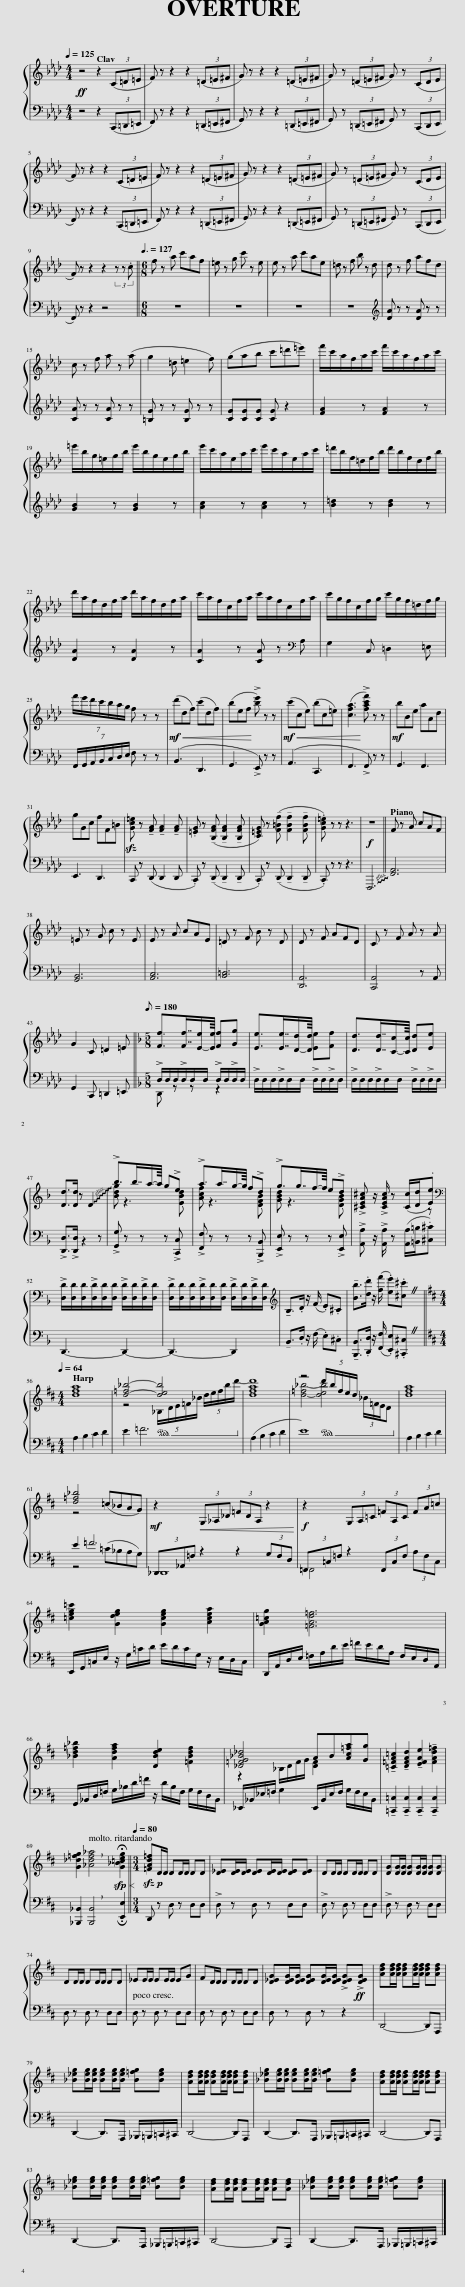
X:1
%%score { ( 1 4 5 ) | ( 2 3 ) }
L:1/8
Q:1/4=125
M:4/4
I:linebreak $
K:Ab
V:1 treble
V:4 treble
V:5 treble
V:2 bass
V:3 bass
V:1
!ff! z4 z2 (3(C=D=E | F) z z2 z2 (3(=D=E^F | G) z z2 z2 (3(=D=E^F | G) z (3(=D=E^F G) z (3(CDE |$ F) z z2 z2 (3(C=D=E | %5
 F) z z2 z2 (3(=D=E^F | G) z z2 z2 (3(=D=E^F | G) z (3(=D=E^F G) z (3(CDE |$ F) z z2 z2 (3z z .c ||[M:6/8][Q:3/8=127] f z a c'af | %10
 =e z g c' z e | e z a c'ae | =d z f b z d | d z f afd |$ c z f a z (a | %15
 g2 =d =e2 f) | (gab c'=d'=e') | f'/c'/a/f/a/c'/ f'/c'/a/f/a/c'/ |$ =e'/b/g/=e/g/b/ e'/b/g/e/g/b/ | e'/c'/a/e/a/c'/ e'/c'/a/e/a/c'/ | %20
 =d'/b/f/=d/f/b/ d'/b/f/d/f/b/ |$ d'/a/f/d/f/a/ d'/a/f/d/f/a/ | c'/a/f/c/f/a/ c'/a/f/c/f/a/ | c'/g/f/c/f/g/ c'/g/f/=d/f/g/ |$ (7:6:7f'/e'/d'/c'/b/a/g/ f z z | %25
!mf! (d'!<(!df) (c'df) | (bef!<)! !>![be']) z z |!mf! (c'!<(!ce) (bc=e) | ([cfa]3!<)! !>![fac'f']) z z |!mf! b!<(!Be aAd |$ %30
 gGc fF=B!<)! |!sfz!!fff! [Gc=e] z !tenuto![FA] !tenuto![FA]2 !tenuto![FA] | .[=EG] z (!tenuto![B,FA] !tenuto![B,FA]2 !tenuto![B,FA] |!<(! [C=EG]) z (!tenuto![F=Bf] !tenuto![FBf]2 !tenuto![FBf] | .[Gc=e]) z z z3!<)! | %35
 z6 || F z A cAF |$ =E z G c z E | E z A cAE | =D z F B z D | %40
 D z F AFD | C z F A z A |$ G2 C =D2 =E ||[K:F][M:5/8][Q:1/8=180] [Ff]3/2[Ff]7/8[E-e]/[Ee]/8 [Ff][Gg] | [Ee]3/2[Ee]7/8[D-d]/[Dd]/8 [Ee][Ff] | %45
 [Dd]3/2[Dd]7/8[C-c]/[Cc]/8 [Dd][Ee] |$ [Dd]>[Dd] z !~(!D2 | !~)!!>!b3/2b7/8a/-a/8 g!>!e | !>!a3/2a7/8g/-g/8 f!>!d | !>!g3/2g7/8f/-f/8 e!>!d | %50
 !>![^CEA^c] z/ !>![CEAc]/ z ([Cc]/[Dd]/.[Ee]) |$[K:bass] !>![D,D]/[D,D]/[D,D]/!>![D,D]/[D,D]/[D,D]/ !>![D,D]/[D,D]/!>![D,D]/[D,D]/ | !>![D,D]/[D,D]/[D,D]/!>![D,D]/[D,D]/[D,D]/ !>![D,D]/[D,D]/!>![D,D]/[D,D]/ |[K:treble] !tenuto!B,>.D z/ (F/ .E).^C | !tenuto![Bb]>.[dd'] z/ ([ff']/ .[ee']).[^c^c'] ||$ %55
[K:D][M:4/4][Q:1/4=64] [dfa]8 | [d-=f_b-]4!ped! [deb]4!ped-up! | [dfad']8 | z4!ped! (5:4:5d'/_b/=f/e/d/ x2!ped-up! | [dfa]8 |$ %60
 [d=f_b]4 x4 |!mf! z2 (3G,_A,_D (3=FDA, z2 |!f! z2 (3G,A,=C (3=FA,C (3FA=c |$ [=ceg=c']2 [Gdeg]2 [Gceg]2 [Acea]2 | [GA=cg]2 [=FAd=f]6 |$ %65
 [_Bd=f_b]2 [Adfa]2 [DBde]2 [=FBdf]2 | [_D=FG_B_d]4 AB[Ac=fa][Gg] | !tenuto![=C=FA=c]2 !tenuto![DFAd]2 !tenuto![EFAe]2 !tenuto![FAd=f]2 |$ [G_d=fg]2[Q:1/4=80] !breath![_Adf_a]4[Q:1/4=30]!<(! !fermata![G_B=ceg]2!<)! ||[M:3/4][Q:1/4=80] [=FAd=f]!p!D/D/ DD/D/ DD | %70
 [D_E][DE]/[DE]/ [DE][DE]/[DE]/ [DE][DE] | DD/D/ DD/D/ DD | [DG][DG]/[DG]/ [DG][DG]/[DG]/ [DG][DG] |$ DD/D/ DD/D/ DD | _EE/E/ EE/!<(!E/ EG | %75
 FD/D/ DD/D/ DD | [D_EG][DEG]/[DEG]/ [DEG][DEG]/[DEG]/!<)! !>![DEG]!ff!!>![DEG] | [Adf][Adf]/[Adf]/ [Adf][Adf]/[Adf]/ [Adf][Adf] |$ [_B_eg][Beg]/[Beg]/ [Beg][Beg]/[Beg]/ [B=fg][Beg] | [Adf][Adf]/[Adf]/ [Adf][Adf]/[Adf]/ [Adf][Adf] | %80
 [_B_eg][Beg]/[Beg]/ [Beg][Beg]/[Beg]/ [B=fg][Beg] | [Adf][Adf]/[Adf]/ [Adf][Adf]/[Adf]/ [Adf][Adf] |$ [_B_eg][Beg]/[Beg]/ [Beg][Beg]/[Beg]/ [B=fg][Beg] | [Adf][Adf]/[Adf]/ [Adf][Adf]/[Adf]/ [Adf][Adf] | [_B_eg][Beg]/[Beg]/ [Beg][Beg]/[Beg]/ [B=fg][Beg] |] %85
V:2
 z4 z2 (3(C,,=D,,=E,, | F,,) z z2 z2 (3(=D,,=E,,^F,, | G,,) z z2 z2 (3(=D,,=E,,^F,, | G,,) z (3(=D,,=E,,^F,, G,,) z (3(C,,D,,E,, |$ F,,) z z2 z2 (3(C,,=D,,=E,, | %5
 F,,) z z2 z2 (3(=D,,=E,,^F,, | G,,) z z2 z2 (3(=D,,=E,,^F,, | G,,) z (3(=D,,=E,,^F,, G,,) z (3(C,,D,,E,, |$ F,,) z z2 z4 ||[M:6/8] z6 | %10
 z6 | z6 | z6 |[K:treble] [DA] z z [DA] z z |$ [CA] z z [CA] z z | %15
 [=B,G] z z [B,G] z z | [CG][CG][CG] [CG] z2 | [FA]2 z [FA]2 z |$ [GB]2 z [GB]2 z | [Ac]2 z [Ac]2 z | %20
 [B=d]2 z [Bd]2 z |$ [DA]2 z [DA]2 z | [CA]2 z [CA] z[K:bass] A, | G,2 C, =D,2 =E, |$ (7:6:7F,,/G,,/A,,/B,,/C,/D,/E,/ F, z z | %25
 (B,,3 D,,3 | G,,3 !>!E,,) z z | (A,,3 C,,3 | F,,3 !>!F,,) z z | G,,3 F,,3 |$ %30
 E,,3 D,,3 | C,, z (D,, D,,2 D,, | .C,,) z (!tenuto!D,, !tenuto!D,,2 !tenuto!D,, | .C,,) z (!tenuto!D,, !tenuto!D,,2 !tenuto!D,, | .C,,) z z z3 | %35
!f! !~(!F,,,6 || !~)![F,,A,,]6 |$ [G,,B,,]6 | [A,,C,]6 | [B,,=D,]6 | %40
 [D,,A,,]6 | [C,,A,,]4 z A,, |$ G,,2 C,, =D,,2 =E,, ||[K:F][M:5/8] !>!D,/D,/D,/!>!D,/D,/D,/ !>!D,/D,/!>!D,/D,/ | !>!D,/D,/D,/!>!D,/D,/D,/ !>!D,/D,/!>!D,/D,/ | %45
 !>!D,/D,/D,/!>!D,/D,/D,/ !>!D,/D,/!>!D,/D,/ |$ !>![D,,D,]>!>![D,,D,] z2 z | !>![G,,G,] z z z !>![C,,C,] | !>![F,,F,] z z z !>![B,,,B,,] | !>![E,,E,] z z z !>![E,,E,] | %50
 !>![A,,A,] z/ !>![A,,A,]/ z ([A,,A,]/[=B,,=B,]/.[^C,^C]) |$ D,,3- D,,2- | D,,3- D,,2 | !tenuto!B,,>.D, z/ (F,/ .E,).^C, | !tenuto![B,,,B,,]>.[D,,D,] z/ ([F,,F,]/ .[E,,E,]).[^C,,^C,] ||$ %55
[K:D][M:4/4] A,2 B,2 C2 D2 | E2 =F6 | (A,2 B,2 C2 D2 | E8) | A,2 B,2 C2 D2 |$ %60
 E2 =F6 | (3_D,,_A,,=F,!<(! z2 z2 (3G,F,D,!<)! | (3=F,,=C,=F, z2 (3F,,C,F, (3A,F,C, |$ E,,/G,,/=C,/E,/ z/ G,/=C/D/ E/D/C/G,/ z/ E,/D,/C,/ | D,,/A,,/D,/E,/ =F,/A,/D/E/ =F/E/D/A,/ F,/E,/D,/A,,/ |$ %65
 G,,/_B,,/D,/=F,/ G,/_B,/D/=F/ z/ D/B,/F,/ G,/F,/D,/B,,/ | _E,,/_B,,/_E,/=F,/ G,2 E,,/B,,/E,/F,/ G,/F,/E,/B,,/ | !tenuto![=C,,=C,]2 !tenuto![C,,C,]2 !tenuto![C,,C,]2 !tenuto![C,,C,]2 |$ [_B,,,_B,,]2 !breath![B,,,B,,]4 !fermata![E,,E,]2 ||[M:3/4]!sfz! D,, z D, z D,D, | %70
 !>!D, z D, z D,D, | !>!D, z D, z D,D, | !>!D, z D, z D,D, |$ D, z D, z D,D, | D, z D, z D,D, | %75
 D, z D, z D,D, | D, z D, z z2 | D,,4- D,,A,,, |$ D,,2- D,,>A,,, _B,,,/=B,,,/=C,,/^C,,/ | D,,4- D,,A,,, | %80
 D,,2- D,,>A,,, _B,,,/=B,,,/=C,,/^C,,/ | D,,4- D,,A,,, |$ D,,2- D,,>A,,, _B,,,/=B,,,/=C,,/^C,,/ | D,,4- D,,A,,, | D,,2- D,,>A,,, _B,,,/=B,,,/=C,,/^C,,/ |] %85
V:3
 x8 | x8 | x8 | x8 |$ x8 | %5
 x8 | x8 | x8 |$ x8 ||[M:6/8] x6 | %10
 x6 | x6 | x6 |[K:treble] x6 |$ x6 | %15
 x6 | x6 | x6 |$ x6 | x6 | %20
 x6 |$ x6 | x5[K:bass] x | x6 |$ x6 | %25
 x6 | x6 | x6 | x6 | x6 |$ %30
 x6 | x6 | x6 | x6 | x6 | %35
 x6 || x6 |$ x6 | x6 | x6 | %40
 x6 | x6 |$ x6 ||[K:F][M:5/8] D,, z z z2 | x5 | %45
 x5 |$ x5 | x5 | x5 | x5 | %50
 x5 |$ x5 | x5 | x5 | x5 ||$ %55
[K:D][M:4/4] x8 | x8 | x8 | x8 | x8 |$ %60
 z4 (=C_B,A,G,) | _D,,8 | =F,,4 x4 |$ x8 | x8 |$ %65
 x8 | x8 | x8 |$ x8 ||[M:3/4] x6 | %70
 x6 | x6 | x6 |$ x6 | x6 | %75
 x6 | x6 | x6 |$ x6 | x6 | %80
 x6 | x6 |$ x6 | x6 | x6 |] %85
V:4
 x8 | x8 | x8 | x8 |$ x8 | %5
 x8 | x8 | x8 |$ x8 ||[M:6/8] x6 | %10
 x6 | x6 | x6 | x6 |$ x6 | %15
 x6 | x6 | x6 |$ x6 | x6 | %20
 x6 |$ x6 | x6 | x6 |$ x6 | %25
 x6 | x6 | x6 | x6 | x6 |$ %30
 x6 | x6 | x6 | x6 | x6 | %35
 x6 || x6 |$ x6 | x6 | x6 | %40
 x6 | x6 |$ x6 ||[K:F][M:5/8] x5 | x5 | %45
 x5 |$ x5 | [Bdg] z3 [EBd] | [Acf] z3 [DFB] | [GBd] z3 [DGB] | %50
 x4 z |$[K:bass] x5 | x5 |[K:treble] x5 | x5 ||$ %55
[K:D][M:4/4] x8 | z4 (5:4:5_B,/D/E/=F/_B/ (5:4:5d/e/=f/_b/d'/- | x8 | [d-=f_b-]4 [deb]4 | x8 |$ %60
 z4 (=c_BAG) | x8 | x8 |$ x8 | x8 |$ %65
 x8 | z2 _B,/_D/=F/G/ [DF]2 x2 | x8 |$ x8 ||[M:3/4] x6 | %70
 x6 | x6 | x6 |$ x6 | x6 | %75
 x6 | x6 | x6 |$ x6 | x6 | %80
 x6 | x6 |$ x6 | x6 | x6 |] %85
V:5
 x8 | x8 | x8 | x8 |$ x8 | %5
 x8 | x8 | x8 |$ x8 ||[M:6/8] x6 | %10
 x6 | x6 | x6 | x6 |$ x6 | %15
 x6 | x6 | x6 |$ x6 | x6 | %20
 x6 |$ x6 | x6 | x6 |$ x6 | %25
 x6 | x6 | x6 | x6 | x6 |$ %30
 x6 | x6 | x6 | x6 | x6 | %35
 x6 || x6 |$ x6 | x6 | x6 | %40
 x6 | x6 |$ x6 ||[K:F][M:5/8] x5 | x5 | %45
 x5 |$ x5 | x5 | x5 | x5 | %50
 x5 |$[K:bass] x5 | x5 |[K:treble] x5 | x5 ||$ %55
[K:D][M:4/4] x8 | x8 | x8 | x6 (3_B/=F/E/D | x8 |$ %60
 x8 | x8 | x8 |$ x8 | x8 |$ %65
 x8 | x8 | x8 |$ x8 ||[M:3/4] x6 | %70
 x6 | x6 | x6 |$ x6 | x6 | %75
 x6 | x6 | x6 |$ x6 | x6 | %80
 x6 | x6 |$ x6 | x6 | x6 |] %85
